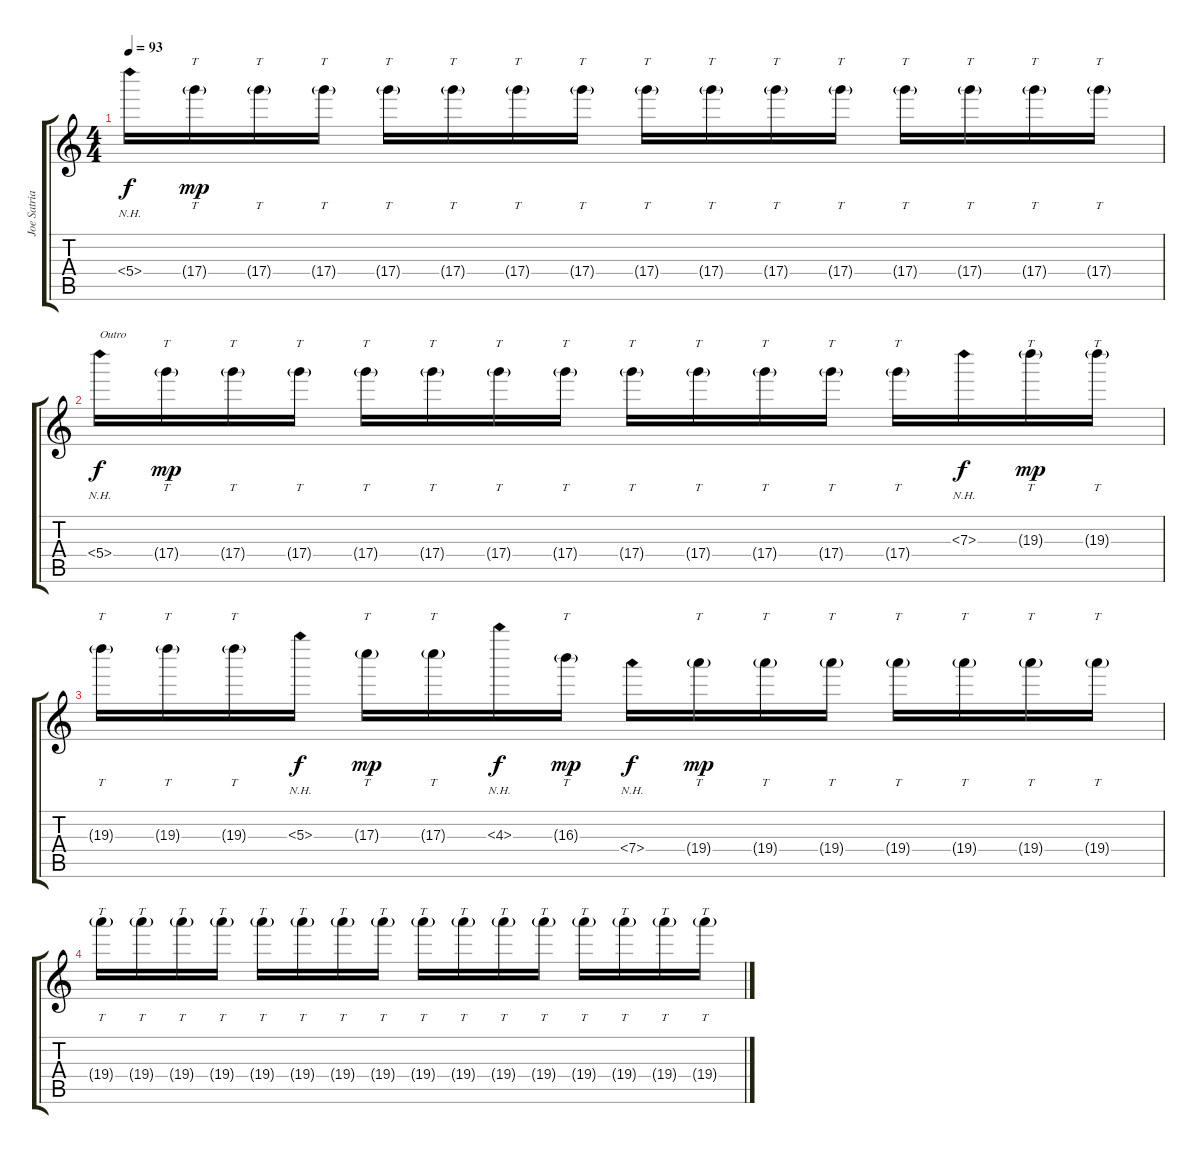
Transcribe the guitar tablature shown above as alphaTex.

\track ("Joe Satriani" "Joe Satria") {instrument overdrivenguitar}
\staff {score tabs}
\tuning (E4 B3 G4 D4 A3 E3) {hide}
\ts (4 4)
\tempo 93
\clef g2
\ks c
5.4{nh}.16{dy f} 17.4{g}.16{tt dy mp} 17.4{g}.16{tt} 17.4{g}.16{tt} 17.4{g}.16{tt} 17.4{g}.16{tt} 17.4{g}.16{tt} 17.4{g}.16{tt} 17.4{g}.16{tt} 17.4{g}.16{tt} 17.4{g}.16{tt} 17.4{g}.16{tt} 17.4{g}.16{tt} 17.4{g}.16{tt} 17.4{g}.16{tt} 17.4{g}.16{tt} |
5.4{nh}.16{txt "Outro" dy f} 17.4{g}.16{tt dy mp} 17.4{g}.16{tt} 17.4{g}.16{tt} 17.4{g}.16{tt} 17.4{g}.16{tt} 17.4{g}.16{tt} 17.4{g}.16{tt} 17.4{g}.16{tt} 17.4{g}.16{tt} 17.4{g}.16{tt} 17.4{g}.16{tt} 17.4{g}.16{tt} 7.3{nh}.16{dy f} 19.3{g}.16{tt dy mp} 19.3{g}.16{tt} |
19.3{g}.16{tt} 19.3{g}.16{tt} 19.3{g}.16{tt} 5.3{nh}.16{dy f} 17.3{g}.16{tt dy mp} 17.3{g}.16{tt} 4.3{nh}.16{dy f} 16.3{g}.16{tt dy mp} 7.4{nh}.16{dy f} 19.4{g}.16{tt dy mp} 19.4{g}.16{tt} 19.4{g}.16{tt} 19.4{g}.16{tt} 19.4{g}.16{tt} 19.4{g}.16{tt} 19.4{g}.16{tt} |
19.4{g}.16{tt} 19.4{g}.16{tt} 19.4{g}.16{tt} 19.4{g}.16{tt} 19.4{g}.16{tt} 19.4{g}.16{tt} 19.4{g}.16{tt} 19.4{g}.16{tt} 19.4{g}.16{tt} 19.4{g}.16{tt} 19.4{g}.16{tt} 19.4{g}.16{tt} 19.4{g}.16{tt} 19.4{g}.16{tt} 19.4{g}.16{tt} 19.4{g}.16{tt}
